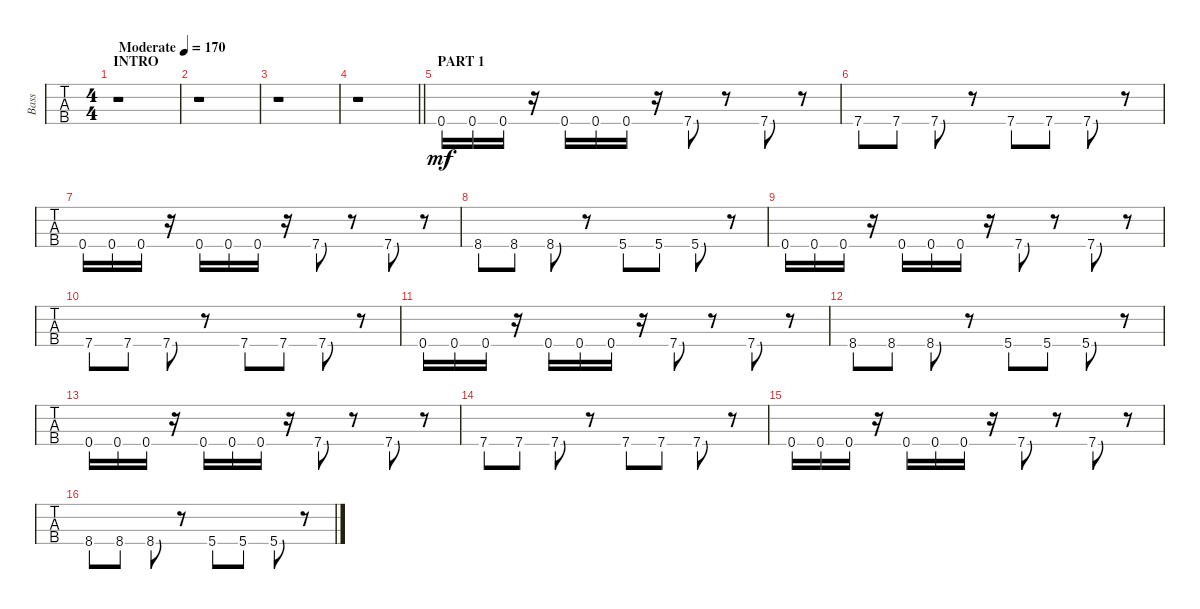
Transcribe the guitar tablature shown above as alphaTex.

\track ("Bass" "Bass") {instrument electricbasspick}
\staff {tabs}
\tuning (F2 C2 G1 C1) {hide}
\ts (4 4)
\section ("" "INTRO")
\tempo (170 "Moderate")
\clef f4
\ks c
r.1{dy mf instrument electricbasspick} |
r.1 |
r.1 |
\barLineRight lightlight
r.1 |
\section ("" "PART 1")
0.4.16 0.4.16 0.4.16 r.16 0.4.16 0.4.16 0.4.16 r.16 7.4.8 r.8 7.4.8 r.8 |
7.4.8 7.4.8 7.4.8 r.8 7.4.8 7.4.8 7.4.8 r.8 |
0.4.16 0.4.16 0.4.16 r.16 0.4.16 0.4.16 0.4.16 r.16 7.4.8 r.8 7.4.8 r.8 |
8.4.8 8.4.8 8.4.8 r.8 5.4.8 5.4.8 5.4.8 r.8 |
0.4.16 0.4.16 0.4.16 r.16 0.4.16 0.4.16 0.4.16 r.16 7.4.8 r.8 7.4.8 r.8 |
7.4.8 7.4.8 7.4.8 r.8 7.4.8 7.4.8 7.4.8 r.8 |
0.4.16 0.4.16 0.4.16 r.16 0.4.16 0.4.16 0.4.16 r.16 7.4.8 r.8 7.4.8 r.8 |
8.4.8 8.4.8 8.4.8 r.8 5.4.8 5.4.8 5.4.8 r.8 |
0.4.16 0.4.16 0.4.16 r.16 0.4.16 0.4.16 0.4.16 r.16 7.4.8 r.8 7.4.8 r.8 |
7.4.8 7.4.8 7.4.8 r.8 7.4.8 7.4.8 7.4.8 r.8 |
0.4.16 0.4.16 0.4.16 r.16 0.4.16 0.4.16 0.4.16 r.16 7.4.8 r.8 7.4.8 r.8 |
8.4.8 8.4.8 8.4.8 r.8 5.4.8 5.4.8 5.4.8 r.8
